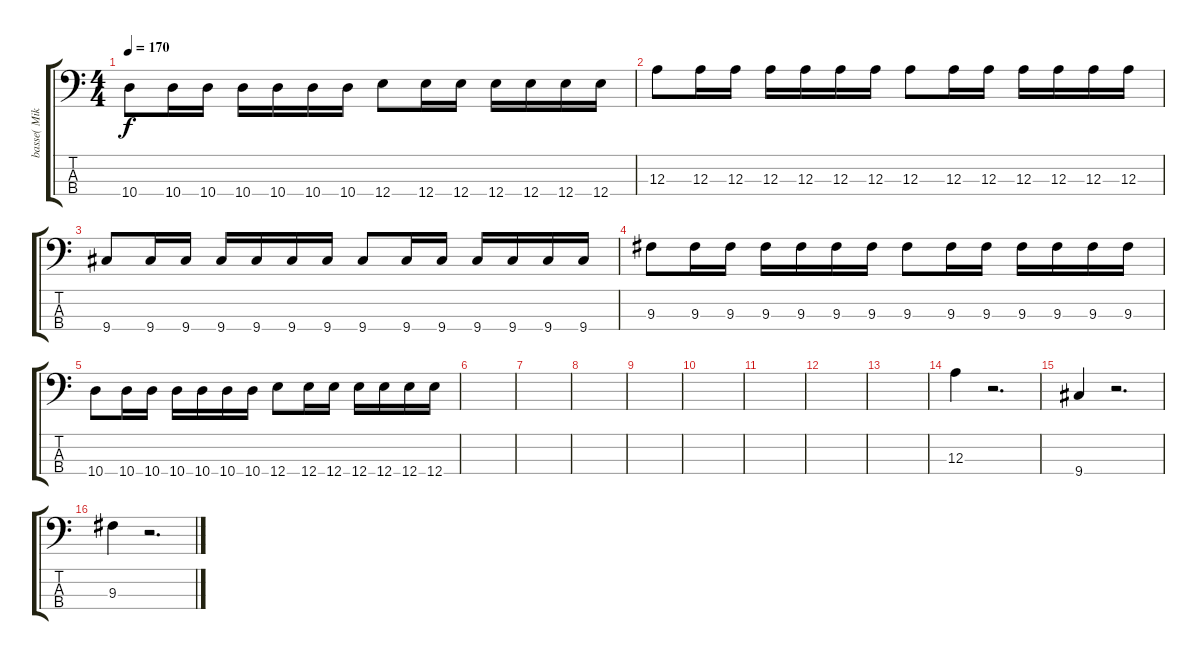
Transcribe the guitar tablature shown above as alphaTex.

\track ("basse( Mike ) " "basse( Mik") {instrument electricbasspick}
\staff {score tabs}
\tuning (G2 D2 A1 E1) {hide}
\ts (4 4)
\tempo 170
\clef f4
\ks c
10.4.8{dy f} 10.4.16 10.4.16 10.4.16 10.4.16 10.4.16 10.4.16 12.4.8 12.4.16 12.4.16 12.4.16 12.4.16 12.4.16 12.4.16 |
12.3.8 12.3.16 12.3.16 12.3.16 12.3.16 12.3.16 12.3.16 12.3.8 12.3.16 12.3.16 12.3.16 12.3.16 12.3.16 12.3.16 |
9.4.8 9.4.16 9.4.16 9.4.16 9.4.16 9.4.16 9.4.16 9.4.8 9.4.16 9.4.16 9.4.16 9.4.16 9.4.16 9.4.16 |
9.3.8 9.3.16 9.3.16 9.3.16 9.3.16 9.3.16 9.3.16 9.3.8 9.3.16 9.3.16 9.3.16 9.3.16 9.3.16 9.3.16 |
10.4.8 10.4.16 10.4.16 10.4.16 10.4.16 10.4.16 10.4.16 12.4.8 12.4.16 12.4.16 12.4.16 12.4.16 12.4.16 12.4.16 |
|
|
|
|
|
|
|
|
12.3.4 r.2{d} |
9.4.4 r.2{d} |
9.3.4 r.2{d}
